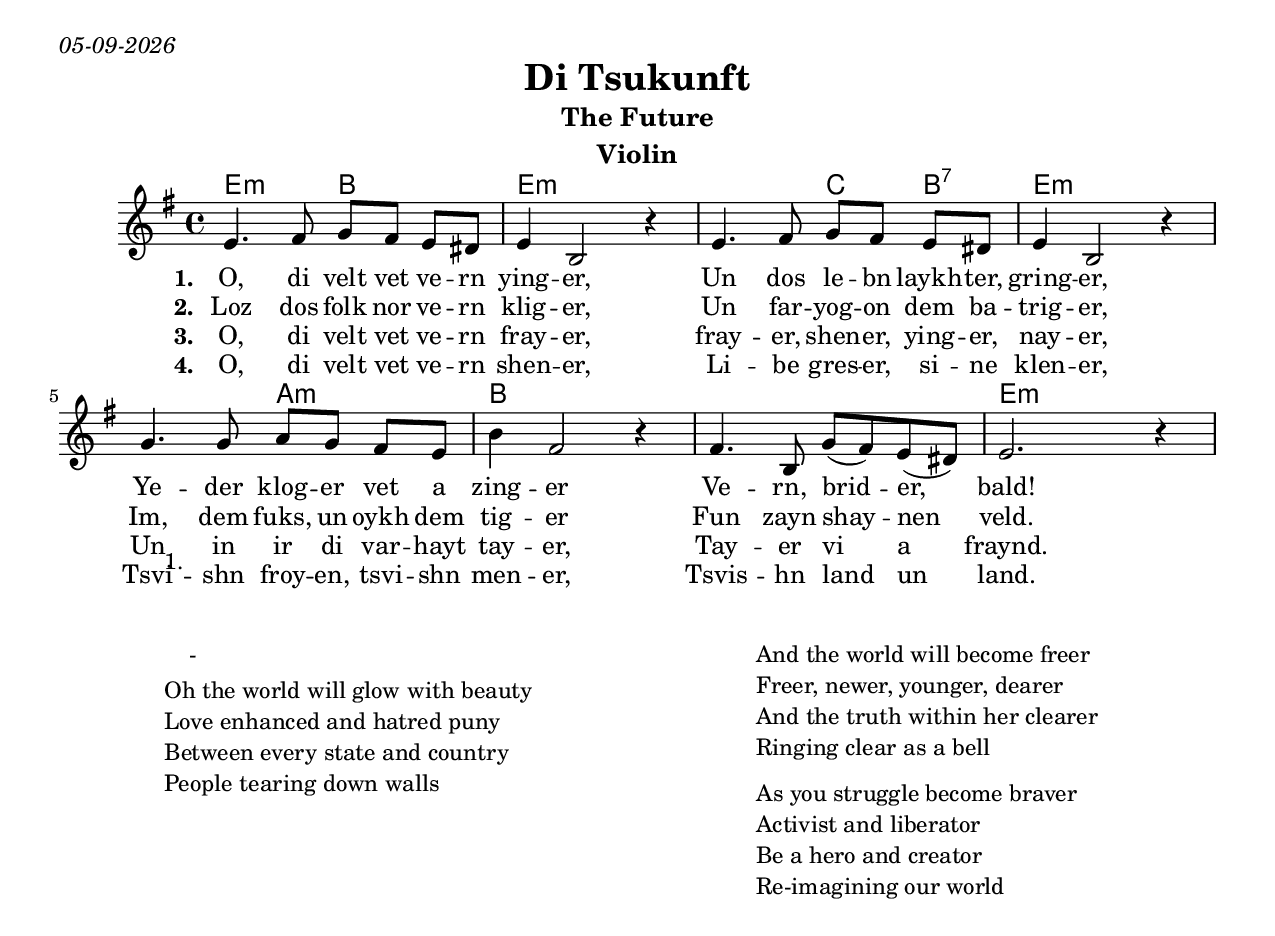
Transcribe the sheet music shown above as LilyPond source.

\version "2.18.0"
\include "english.ly"
%\pointAndClickOff
\paper{
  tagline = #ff
  print-all-headers = ##t
  #(set-paper-size "letter")
}
date = #(strftime "%d-%m-%Y" (localtime (current-time)))

\markup{ \italic{ \date }  }

%\markup{ Got something to say? }

global = {
  \clef treble
  \key a \minor
  \time 4/4
  \set Score.markFormatter = #format-mark-box-alphabet
}

%#################################### Melody ########################
%melody =  \transpose c d \relative c' {  %transpose for clarinet
melody = \relative c'' {
  \global
  a4.b8 c b a [gs]
  a4 e2 r4
  a4.b8 c b a [gs]
  a4 e2 r4

  c'4. c8 d c b [a]
  e'4 b2 r4
  b4. e,8 c'(b) a(gs)
  a2. r4|
}

%################################# Lyrics #####################
\addlyrics{ \set stanza = #"1. "
              O, di velt vet ve -- rn ying -- er,
              Un dos le -- bn laykh -- ter, gring -- er,
              Ye -- der klog -- er vet a zing -- er
              Ve -- rn, brid -- er, bald!
  }
\addlyrics { \set stanza = #"2. "
             Loz dos folk nor ve -- rn klig -- er,
             Un far -- yog  -- on dem ba -- trig -- er,
             Im, dem fuks, un oykh dem tig -- er
             Fun zayn shay -- nen veld.
}
\addlyrics {
  \set stanza = #"3. "
            O, di velt vet ve -- rn fray -- er,
            fray -- er, shen -- er, ying -- er, nay -- er,
            Un in ir di var -- hayt tay -- er,
            Tay -- er vi a fraynd.
}

\addlyrics {
  \set stanza = #"4. "
            O, di velt vet ve -- rn shen -- er,
            Li -- be gres -- er, si -- ne klen -- er,
            Tsvi -- shn froy -- en, tsvi -- shn men -- er,
            Tsvis -- hn land un land.
}
%################################# Chords #######################
harmonies = \chordmode {
  a2:m e2
  a2*3:m f4 e4:7
  a2*3:m d2:m
  e2*4
  a2:m
}

\score {
  \transpose a e
  <<
    \new ChordNames {
      \set chordChanges = ##f
      \harmonies
    }
    \new Staff   \melody
  >>
  \header{
    title= "Di Tsukunft"
    subtitle="The Future"
    composer= ""
    instrument = "Violin"
    arranger= ""
  }
  \midi{\tempo 4 = 120}
  \layout{indent = 1.0\cm}
}

% more verses:
\markup{}
\markup {
  \fill-line {
    \hspace #0.1 % distance from left margin
    \column {
      \line {
        "1."
        \column {
          \vspace # 3
          "-"

        }
      }
      \hspace #0.2 % vertical distance between verses
      \line { %"2."
              \column {\vspace #.3
        "Oh the world will glow with beauty"
        "Love enhanced and hatred puny"
        "Between every state and country"
        "People tearing down walls"
              }
      }
    }
    \hspace #0.2  % horiz. distance between columns
    \column {
      \line { %"3."
              \column {\vspace #3
         "And the world will become freer"
          "Freer, newer, younger, dearer"
          "And the truth within her clearer"
          "Ringing clear as a bell"
              }
      }
      \hspace #0.2 % distance between verses
      \line { %"4."
              \column {\vspace #.3
          "As you struggle become braver"
          "Activist and liberator"
          "Be a hero and creator "
          "Re-imagining our world"
        }
      }
    }
    \hspace #0.1 % distance to right margin
  }
}

%
% \markup {\hspace #20 "terer"}
% \markup {\fontCaps \bold "dog"}

%{
Yiddish lyrics
O, di velt vet vern yinger,
Un dos lebn laykhter, gringer,
Yeder kloger vet a zinger
Vern, brider, bald!
Loz dos folk nor vern kliger,
Un faryogn dem batriger,
Im, dem fuks, un oykh dem tiger
Fun zayn sheynem vald.

O, di velt vet vern shener,
Libe greser, sine klener,
Tsvishn froyen, tsvishn mener,
Tsvishn land un land.
O, di velt vet vern frayer,
Frayer, shener, yinger, nayer,
Un in ir di varhayt tayer,
Tayer vi a fraynd.

O, di velt vet vern dreyster
Un es vet nit zayn a mayster,
Nit di kroyn un nit di tayster,
Nit dem zelners shverd.
Alzo mutik in di reyen,
In di reyen, tsu bafrayen,
Tsu bafrayen un banayen
Undzer alte velt.

English translation
O, the world will become younger
And life lighter, easier,
Every complainer will
Become a singer soon, brothers!

Let the people become wiser
And chase away the traitor,
The fox, and also the tiger
From their beautiful forest.

O, the world will become more beautiful.
Love will grow, hate less,
Between women and men,
Between nation and nation.

O, the world will become freer.
Freer, more beautiful, younger, newer,
And truth will be precious,
Valued as a friend.

O, the world will become bolder
And there will be no master,
No crown and no purse,
No soldier’s sword.

So have courage in the ranks,
In the ranks, to liberate
To liberate and renew
Our old world.

"O, the world will become younger"
"And life lighter, easier,"
"Every complainer will"
"Become a singer soon, brothers!"
"
"Let the people become wiser"
"And chase away the traitor,"
"The fox, and also the tiger"
"From their beautiful forest."
"
"O, the world will become more beautiful."
"Love will grow, hate less,"a
"Between women and men,"
"Between nation and nation."
"
"O, the world will become freer."
"Freer, more beautiful, younger, newer,"
"And truth will be precious,"
"Valued as a friend."
"
"O, the world will become bolder"
"And there will be no master,"
"No crown and no purse,"
"No soldier’s sword."

"So have courage in the ranks,"
"In the ranks, to liberate"
"To liberate and renew"
"Our old world."
"
"----------"
"Oh the world will glow with beauty"
"Love enhanced and hatred puny"
"Between every state and country"
"People tearing down walls"
"
"And the world will become freer"
"Freer, newer, younger, dearer"
"And the truth within her clearer"
"Ringing clear as a bell"
"
"
"As you struggle become braver"
"Activist and liberator"
"Be a hero and creator "
"Re-imagining our world"
%}